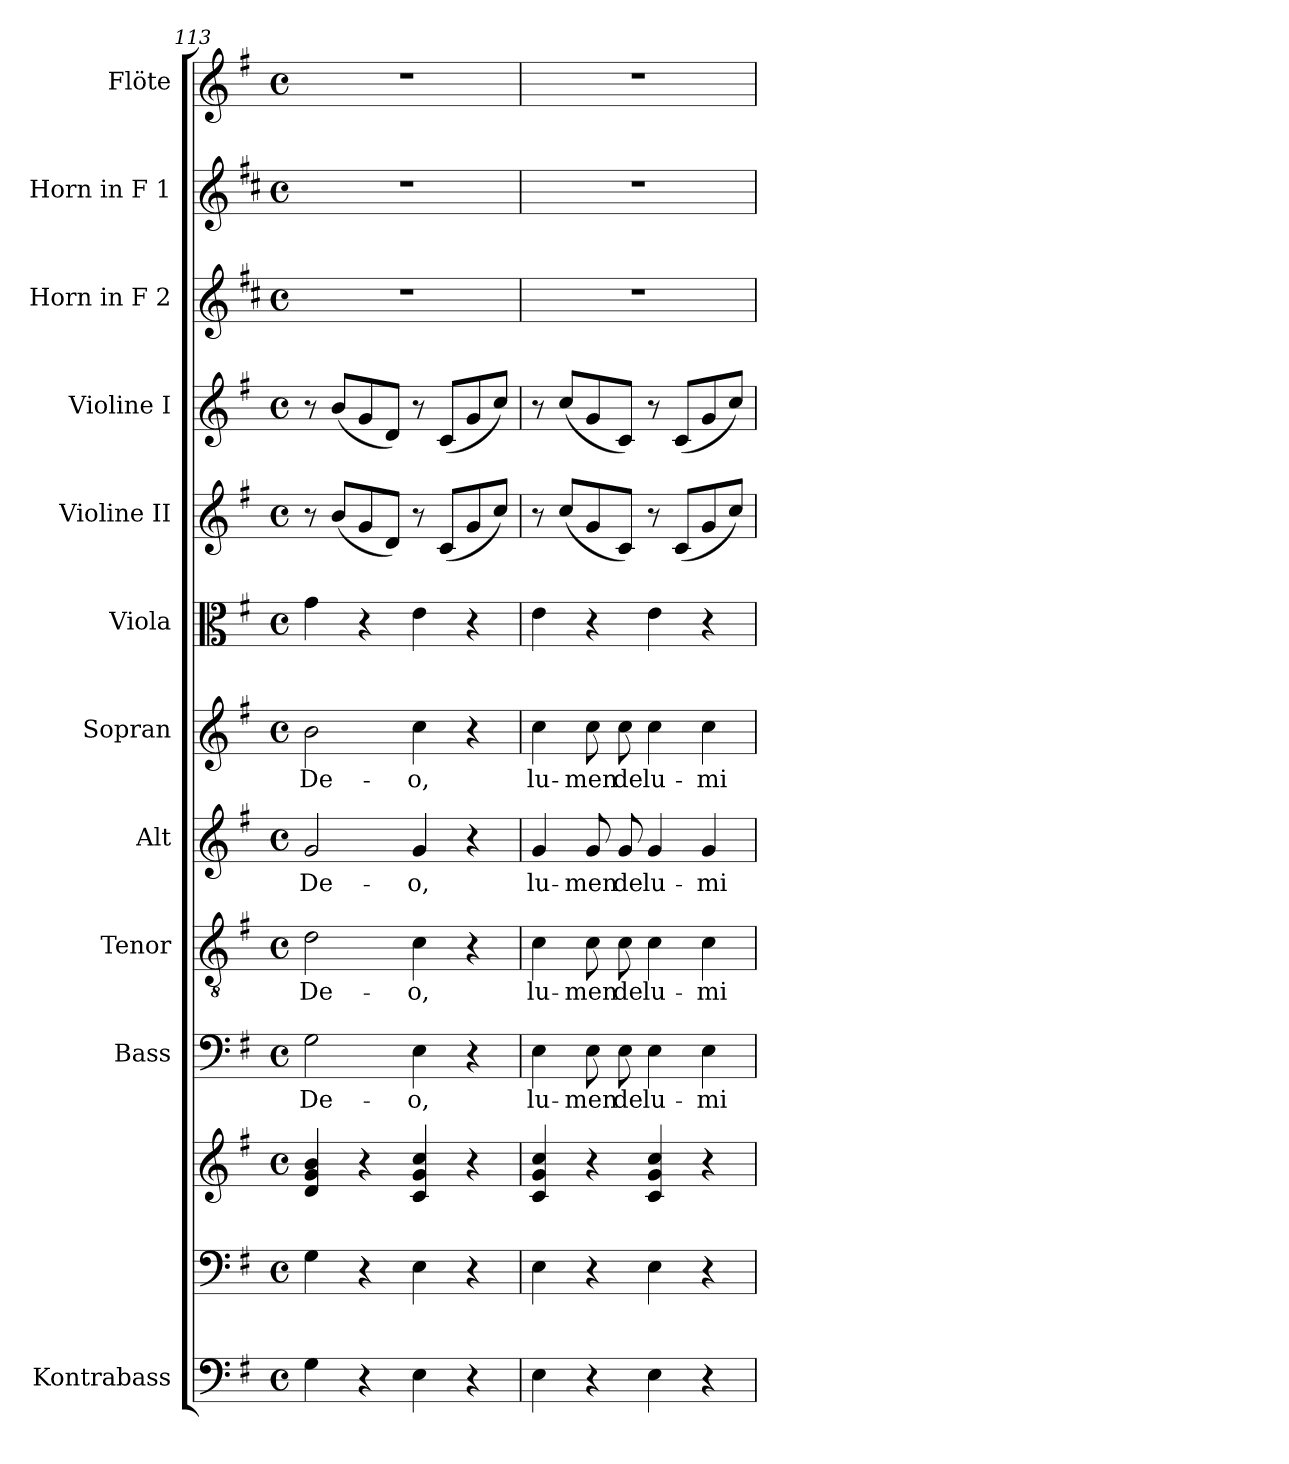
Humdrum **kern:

**kern	**kern	**kern	**kern	**text	**kern	**text	**kern	**text	**kern	**text	**kern	**kern	**kern	**kern	**kern	**kern
*part12	*part11	*part11	*part10	*part10	*part9	*part9	*part8	*part8	*part7	*part7	*part6	*part5	*part4	*part3	*part2	*part1
*staff13	*staff12	*staff11	*staff10	*staff10	*staff9	*staff9	*staff8	*staff8	*staff7	*staff7	*staff6	*staff5	*staff4	*staff3	*staff2	*staff1
*I"Kontrabass	*	*	*I"Bass	*	*I"Tenor	*	*I"Alt	*	*I"Sopran	*	*I"Viola	*I"Violine II	*I"Violine I	*I"Horn in F 2	*I"Horn in F 1	*I"Flöte
*I'Kb.	*	*	*I'B.	*	*I'T.	*	*I'A.	*	*I'S.	*	*I'Vla.	*I'Vl. II	*I'Vl. I	*	*	*I'Fl.
*clefF4	*clefF4	*clefG2	*clefF4	*	*clefGv2	*	*clefG2	*	*clefG2	*	*clefC3	*clefG2	*clefG2	*clefG2	*clefG2	*clefG2
*ITrd7c12	*	*	*	*	*	*	*	*	*	*	*	*	*	*ITrd4c7	*ITrd4c7	*
*k[f#]	*k[f#]	*k[f#]	*k[f#]	*	*k[f#]	*	*k[f#]	*	*k[f#]	*	*k[f#]	*k[f#]	*k[f#]	*k[f#]	*k[f#]	*k[f#]
*G:	*G:	*G:	*G:	*	*G:	*	*G:	*	*G:	*	*G:	*G:	*G:	*G:	*G:	*G:
*M4/4	*M4/4	*M4/4	*M4/4	*	*M4/4	*	*M4/4	*	*M4/4	*	*M4/4	*M4/4	*M4/4	*M4/4	*M4/4	*M4/4
*met(c)	*met(c)	*met(c)	*met(c)	*	*met(c)	*	*met(c)	*	*met(c)	*	*met(c)	*met(c)	*met(c)	*met(c)	*met(c)	*met(c)
=113	=113	=113	=113	=113	=113	=113	=113	=113	=113	=113	=113	=113	=113	=113	=113	=113
!	!	!	!	!LO:LY:b	!	!LO:LY:b	!	!LO:LY:b	!	!LO:LY:b	!	!	!	!	!	!
4GG\	4G\	4d/ 4g/ 4b/	2G\	De-	2d\	De-	2g/	De-	2b\	De-	4g\	8r	8r	1r	1r	1r
.	.	.	.	.	.	.	.	.	.	.	.	(<8b/L	(<8b/L	.	.	.
4r	4r	4r	.	.	.	.	.	.	.	.	4r	8g/	8g/	.	.	.
.	.	.	.	.	.	.	.	.	.	.	.	8d/J)	8d/J)	.	.	.
!	!	!	!	!LO:LY:b	!	!LO:LY:b	!	!LO:LY:b	!	!LO:LY:b	!	!	!	!	!	!
4EE\	4E\	4c/ 4g/ 4cc/	4E\	-o,	4c\	-o,	4g/	-o,	4cc\	-o,	4e\	8r	8r	.	.	.
.	.	.	.	.	.	.	.	.	.	.	.	(<8c/L	(<8c/L	.	.	.
4r	4r	4r	4r	.	4r	.	4r	.	4r	.	4r	8g/	8g/	.	.	.
.	.	.	.	.	.	.	.	.	.	.	.	8cc/J)	8cc/J)	.	.	.
=114	=114	=114	=114	=114	=114	=114	=114	=114	=114	=114	=114	=114	=114	=114	=114	=114
!	!	!	!	!LO:LY:b	!	!LO:LY:b	!	!LO:LY:b	!	!LO:LY:b	!	!	!	!	!	!
4EE\	4E\	4c/ 4g/ 4cc/	4E\	lu-	4c\	lu-	4g/	lu-	4cc\	lu-	4e\	8r	8r	1r	1r	1r
.	.	.	.	.	.	.	.	.	.	.	.	(<8cc/L	(<8cc/L	.	.	.
!	!	!	!	!LO:LY:b	!	!LO:LY:b	!	!LO:LY:b	!	!LO:LY:b	!	!	!	!	!	!
4r	4r	4r	8E\	-men	8c\	-men	8g/	-men	8cc\	-men	4r	8g/	8g/	.	.	.
!	!	!	!	!LO:LY:b	!	!LO:LY:b	!	!LO:LY:b	!	!LO:LY:b	!	!	!	!	!	!
.	.	.	8E\	de	8c\	de	8g/	de	8cc\	de	.	8c/J)	8c/J)	.	.	.
!	!	!	!	!LO:LY:b	!	!LO:LY:b	!	!LO:LY:b	!	!LO:LY:b	!	!	!	!	!	!
4EE\	4E\	4c/ 4g/ 4cc/	4E\	lu-	4c\	lu-	4g/	lu-	4cc\	lu-	4e\	8r	8r	.	.	.
.	.	.	.	.	.	.	.	.	.	.	.	(<8c/L	(<8c/L	.	.	.
!	!	!	!	!LO:LY:b	!	!LO:LY:b	!	!LO:LY:b	!	!LO:LY:b	!	!	!	!	!	!
4r	4r	4r	4E\	-mi-	4c\	-mi-	4g/	-mi-	4cc\	-mi-	4r	8g/	8g/	.	.	.
.	.	.	.	.	.	.	.	.	.	.	.	8cc/J)	8cc/J)	.	.	.
=	=	=	=	=	=	=	=	=	=	=	=	=	=	=	=	=
*-	*-	*-	*-	*-	*-	*-	*-	*-	*-	*-	*-	*-	*-	*-	*-	*-
